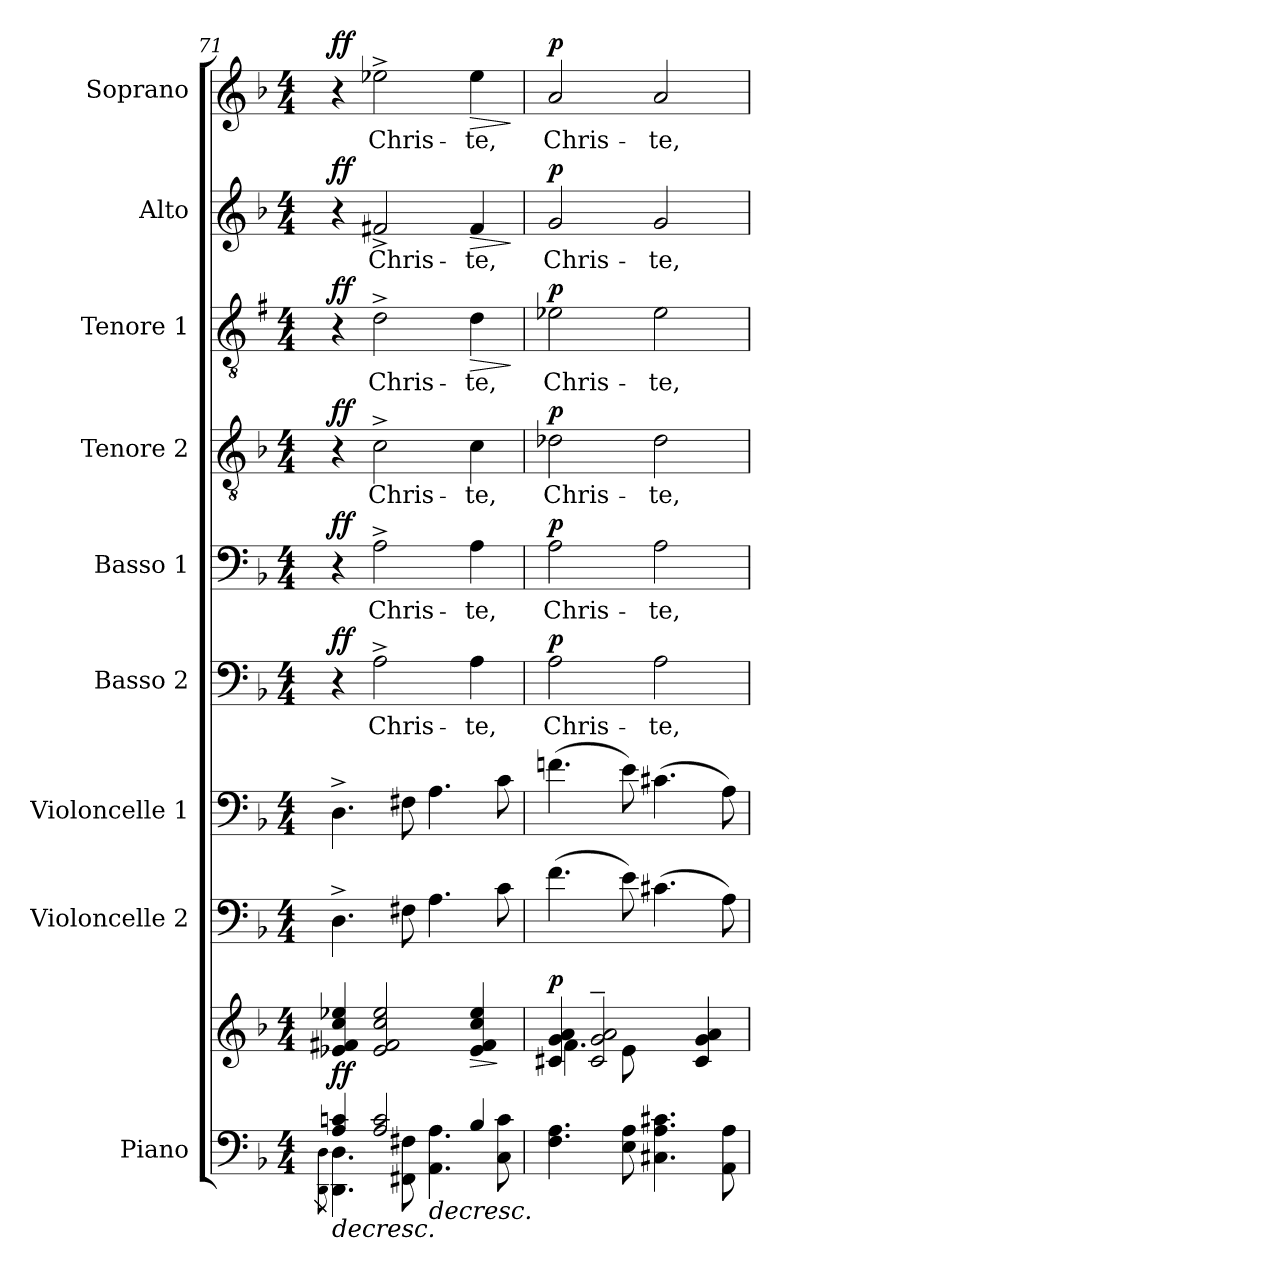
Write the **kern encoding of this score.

**kern	**kern	**dynam	**kern	**kern	**kern	**text	**dynam	**kern	**text	**dynam	**kern	**text	**dynam	**kern	**text	**dynam	**kern	**text	**dynam	**kern	**text	**dynam
*part9	*part9	*part9	*part8	*part7	*part6	*part6	*part6	*part5	*part5	*part5	*part4	*part4	*part4	*part3	*part3	*part3	*part2	*part2	*part2	*part1	*part1	*part1
*staff10	*staff9	*staff9/10	*staff8	*staff7	*staff6	*staff6	*staff6	*staff5	*staff5	*staff5	*staff4	*staff4	*staff4	*staff3	*staff3	*staff3	*staff2	*staff2	*staff2	*staff1	*staff1	*staff1
*I"Piano	*	*	*I"Violoncelle 2	*I"Violoncelle 1	*I"Basso 2	*	*	*I"Basso 1	*	*	*I"Tenore 2	*	*	*I"Tenore 1	*	*	*I"Alto	*	*	*I"Soprano	*	*
*I'Pno.	*	*	*I'Vlc 2	*I'Vlc 1	*I'B.2	*	*	*I'B.1	*	*	*I'T.2	*	*	*I'T.1	*	*	*I'A.	*	*	*I'S.	*	*
!!LO:PB:g=z
*clefF4	*clefG2	*	*clefF4	*clefF4	*clefF4	*	*	*clefF4	*	*	*clefGv2	*	*	*clefGv2	*	*	*clefG2	*	*	*clefG2	*	*
*	*	*	*	*	*	*	*	*	*	*	*	*	*	*ITrd1c2	*	*	*	*	*	*	*	*
*k[b-]	*k[b-]	*	*k[b-]	*k[b-]	*k[b-]	*	*	*k[b-]	*	*	*k[b-]	*	*	*k[b-]	*	*	*k[b-]	*	*	*k[b-]	*	*
*d:	*d:	*	*d:	*d:	*d:	*	*	*d:	*	*	*d:	*	*	*d:	*	*	*d:	*	*	*d:	*	*
*M4/4	*M4/4	*	*M4/4	*M4/4	*M4/4	*	*	*M4/4	*	*	*M4/4	*	*	*M4/4	*	*	*M4/4	*	*	*M4/4	*	*
=71	=71	=71	=71	=71	=71	=71	=71	=71	=71	=71	=71	=71	=71	=71	=71	=71	=71	=71	=71	=71	=71	=71
*^	*	*	*	*	*	*	*	*	*	*	*	*	*	*	*	*	*	*	*	*	*	*
.	8qDD\ 8qD\	.	.	.	.	.	.	.	.	.	.	.	.	.	.	.	.	.	.	.	.	.	.
!	!	!	!LO:HP:b=2	!	!	!	!	!	!	!	!	!	!	!	!	!	!	!	!	!	!	!	!
!	!	!	!LO:DY:n=1:a=2	!	!	!	!	!LO:DY:a	!	!	!LO:DY:a	!	!	!LO:DY:a	!	!	!LO:DY:a	!	!	!LO:DY:a	!	!	!LO:DY:a
4A/ 4cn/	4.DD\ 4.D\	4e-X/ 4f#X/ 4cc/ 4ee-X/	> ff	4.D^\	4.D^\	4r	.	ff	4r	.	ff	4r	.	ff	4r	.	ff	4r	.	ff	4r	.	ff
!	!	!	!	!	!	!	!LO:LY:b	!	!	!LO:LY:b	!	!	!LO:LY:b	!	!	!LO:LY:b	!	!	!LO:LY:b	!	!	!LO:LY:b	!
2A/ 2c/	.	2e-/ 2f#/ 2cc/ 2ee-/	.	.	.	2A^\	Chris-	.	2A^\	Chris-	.	2c^\	Chris-	.	2c^\	Chris-	.	2f#X^/	Chris-	.	2ee-X^\	Chris-	.
.	8FF#X\ 8F#X\	.	.	8F#X\	8F#X\	.	.	.	.	.	.	.	.	.	.	.	.	.	.	.	.	.	.
!	!	!	!LO:HP:b=2	!	!	!	!	!	!	!	!	!	!	!	!	!	!	!	!	!	!	!	!
.	4.AA\ 4.A\	.	>	4.A\	4.A\	.	.	.	.	.	.	.	.	.	.	.	.	.	.	.	.	.	.
!	!	!	!LO:HP:b	!	!	!	!LO:LY:b	!	!	!LO:LY:b	!	!	!LO:LY:b	!	!	!LO:LY:b	!LO:HP:b	!	!LO:LY:b	!LO:HP:b	!	!LO:LY:b	!LO:HP:b
4B-/	.	4e-/ 4f#/ 4cc/ 4ee-/	>	.	.	4A\	-te,	.	4A\	-te,	.	4c\	-te,	.	4c\	-te,	>	4f#/	-te,	>	4ee-\	-te,	>
.	8C\ 8c\	.	]	8c\	8c\	.	.	.	.	.	.	.	.	.	.	.	.	.	.	.	.	.	.
*v	*v	*	*	*	*	*	*	*	*	*	*	*	*	*	*	*	*	*	*	*	*	*	*
.	.	.	.	.	.	.	.	.	.	.	.	.	.	.	.	]	.	.	]	.	.	]
=72	=72	=72	=72	=72	=72	=72	=72	=72	=72	=72	=72	=72	=72	=72	=72	=72	=72	=72	=72	=72	=72	=72
*	*^	*	*	*	*	*	*	*	*	*	*	*	*	*	*	*	*	*	*	*	*	*
!	!	!	!LO:DY:a	!	!	!	!LO:LY:b	!LO:DY:a	!	!LO:LY:b	!LO:DY:a	!	!LO:LY:b	!LO:DY:a	!	!LO:LY:b	!LO:DY:a	!	!LO:LY:b	!LO:DY:a	!	!LO:LY:b	!LO:DY:a
4.F\ 4.A\	4c#X/ 4g/ 4a/	4.f\	p	(>4.f\	(>4.fn\	2A\	Chris-	p	2A\	Chris-	p	2d-X\	Chris-	p	2d-X\	Chris-	p	2g/	Chris-	p	2a/	Chris-	p
.	2c#/~ 2g/~ 2a/~	.	.	.	.	.	.	.	.	.	.	.	.	.	.	.	.	.	.	.	.	.	.
8E\ 8A\	.	8e\	.	8e\)	8e\)	.	.	.	.	.	.	.	.	.	.	.	.	.	.	.	.	.	.
!	!	!	!	!	!	!	!LO:LY:b	!	!	!LO:LY:b	!	!	!LO:LY:b	!	!	!LO:LY:b	!	!	!LO:LY:b	!	!	!LO:LY:b	!
4.C#X\ 4.A\ 4.c#X\	.	2ryy	.	(>4.c#X\	(>4.c#X\	2A\	-te,	.	2A\	-te,	.	2d-\	-te,	.	2d-\	-te,	.	2g/	-te,	.	2a/	-te,	.
.	4c#/ 4g/ 4a/	.	.	.	.	.	.	.	.	.	.	.	.	.	.	.	.	.	.	.	.	.	.
8AA\ 8A\	.	.	.	8A\)	8A\)	.	.	.	.	.	.	.	.	.	.	.	.	.	.	.	.	.	.
*	*v	*v	*	*	*	*	*	*	*	*	*	*	*	*	*	*	*	*	*	*	*	*	*
.	.	] ]	.	.	.	.	.	.	.	.	.	.	.	.	.	.	.	.	.	.	.	.
=	=	=	=	=	=	=	=	=	=	=	=	=	=	=	=	=	=	=	=	=	=	=
*-	*-	*-	*-	*-	*-	*-	*-	*-	*-	*-	*-	*-	*-	*-	*-	*-	*-	*-	*-	*-	*-	*-
